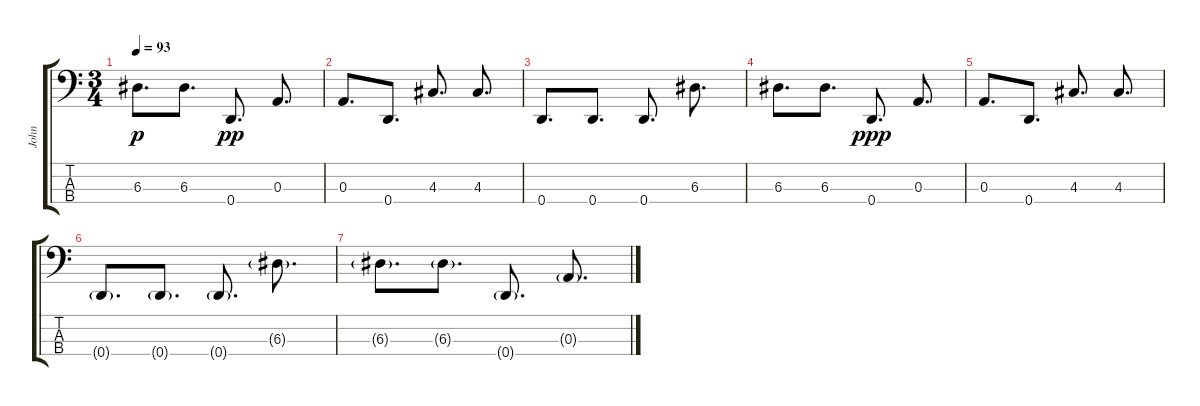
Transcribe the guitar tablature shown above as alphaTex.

\track ("John" "John") {solo instrument electricbassfinger}
\staff {score tabs}
\tuning (G2 D2 A1 D1) {hide}
\ts (3 4)
\tempo 93
\clef f4
\ks c
6.3.8{d dy p} 6.3.8{d} 0.4.8{d dy pp} 0.3.8{d} |
0.3.8{d} 0.4.8{d} 4.3.8{d} 4.3.8{d} |
0.4.8{d} 0.4.8{d} 0.4.8{d} 6.3.8{d} |
6.3.8{d} 6.3.8{d} 0.4.8{d dy ppp} 0.3.8{d} |
0.3.8{d} 0.4.8{d} 4.3.8{d} 4.3.8{d} |
0.4{g}.8{d} 0.4{g}.8{d} 0.4{g}.8{d} 6.3{g}.8{d} |
6.3{g}.8{d} 6.3{g}.8{d} 0.4{g}.8{d} 0.3{g}.8{d}
